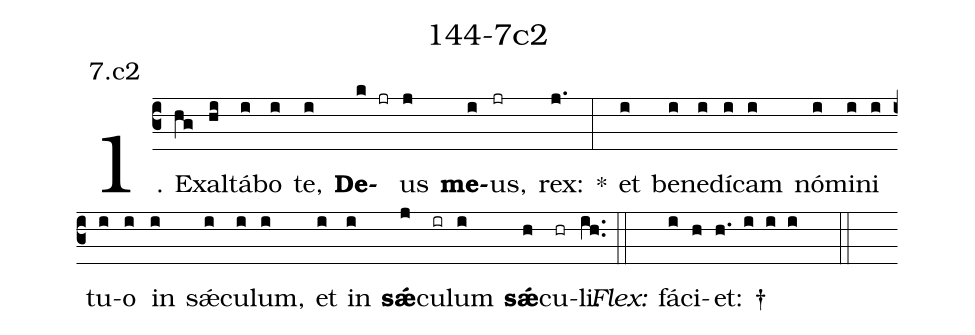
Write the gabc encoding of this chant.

name: 144-7c2;
annotation: 7.c2;
%%
(c3)1. Ex(hg)al(hi)tá(i)bo(i) te,(i) <b>De</b>(k jr)us(j) <b>me</b>(i)us,(jr) rex:(j.) *(:) et(i) be(i)ne(i)dí(i)cam(i) nó(i)mi(i)ni(i) tu(i)o(i) in(i) sǽ(i)cu(i)lum,(i) et(i) in(i) <b>sǽ</b>(j)cu(ir)lum(i) <b>sǽ</b>(h)cu(hr)li.(ih..) (::)
<i>Flex:</i>()  fá(i)ci(h)et: †(h. i i i  ::)
